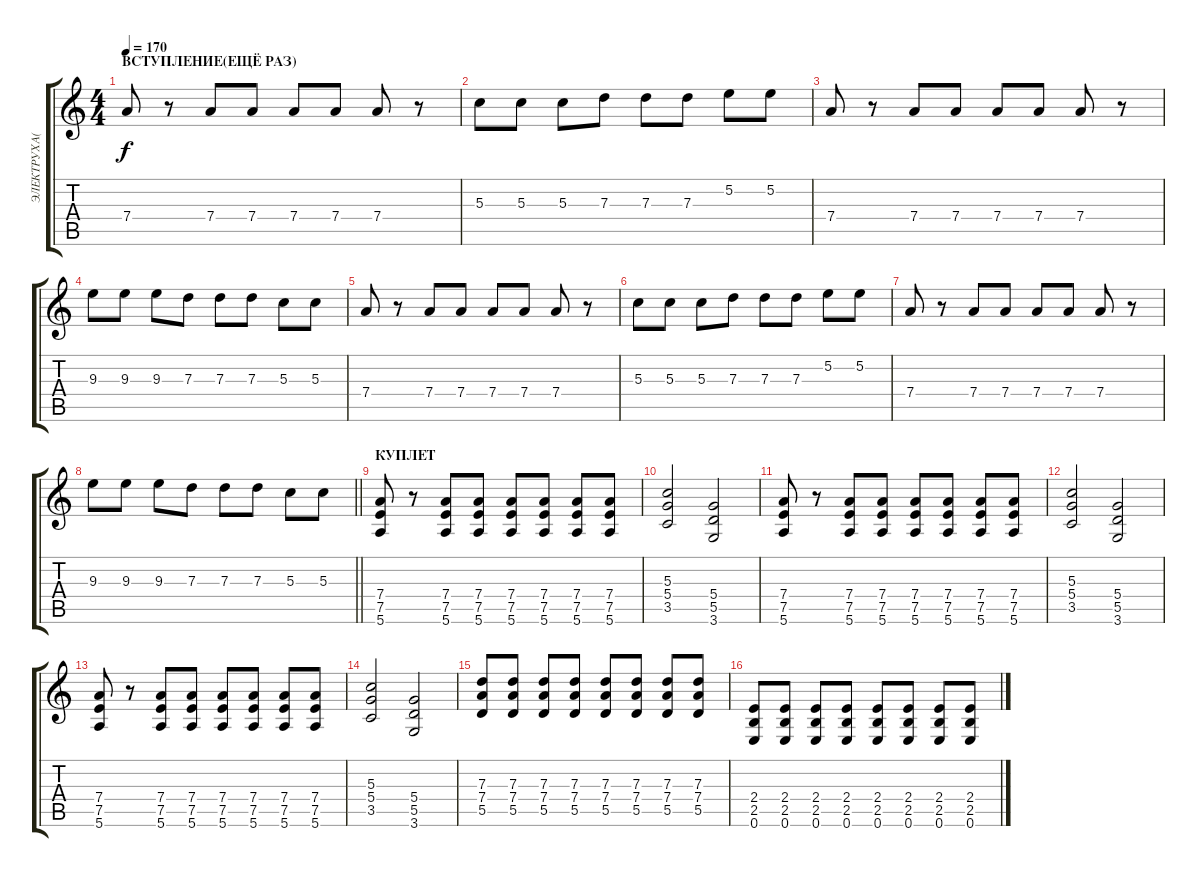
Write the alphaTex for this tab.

\track ("ЭЛЕКТРУХА(ВИНТ)" "ЭЛЕКТРУХА(") {instrument distortionguitar}
\staff {score tabs}
\tuning (E4 B3 G3 D3 A2 E2) {hide}
\ts (4 4)
\section ("" "ВСТУПЛЕНИЕ(ЕЩЁ РАЗ)")
\tempo 170
\clef g2
\ks c
7.4.8{dy f} r.8 7.4.8 7.4.8 7.4.8 7.4.8 7.4.8 r.8 |
5.3.8 5.3.8 5.3.8 7.3.8 7.3.8 7.3.8 5.2.8 5.2.8 |
7.4.8 r.8 7.4.8 7.4.8 7.4.8 7.4.8 7.4.8 r.8 |
9.3.8 9.3.8 9.3.8 7.3.8 7.3.8 7.3.8 5.3.8 5.3.8 |
7.4.8 r.8 7.4.8 7.4.8 7.4.8 7.4.8 7.4.8 r.8 |
5.3.8 5.3.8 5.3.8 7.3.8 7.3.8 7.3.8 5.2.8 5.2.8 |
7.4.8 r.8 7.4.8 7.4.8 7.4.8 7.4.8 7.4.8 r.8 |
\barLineRight lightlight
9.3.8 9.3.8 9.3.8 7.3.8 7.3.8 7.3.8 5.3.8 5.3.8 |
\section ("" "КУПЛЕТ")
(7.4 7.5 5.6).8 r.8 (7.4 7.5 5.6).8 (7.4 7.5 5.6).8 (7.4 7.5 5.6).8 (7.4 7.5 5.6).8 (7.4 7.5 5.6).8 (7.4 7.5 5.6).8 |
(5.3 5.4 3.5).2 (5.4 5.5 3.6).2 |
(7.4 7.5 5.6).8 r.8 (7.4 7.5 5.6).8 (7.4 7.5 5.6).8 (7.4 7.5 5.6).8 (7.4 7.5 5.6).8 (7.4 7.5 5.6).8 (7.4 7.5 5.6).8 |
(5.3 5.4 3.5).2 (5.4 5.5 3.6).2 |
(7.4 7.5 5.6).8 r.8 (7.4 7.5 5.6).8 (7.4 7.5 5.6).8 (7.4 7.5 5.6).8 (7.4 7.5 5.6).8 (7.4 7.5 5.6).8 (7.4 7.5 5.6).8 |
(5.3 5.4 3.5).2 (5.4 5.5 3.6).2 |
(7.3 7.4 5.5).8 (7.3 7.4 5.5).8 (7.3 7.4 5.5).8 (7.3 7.4 5.5).8 (7.3 7.4 5.5).8 (7.3 7.4 5.5).8 (7.3 7.4 5.5).8 (7.3 7.4 5.5).8 |
(2.4 2.5 0.6).8 (2.4 2.5 0.6).8 (2.4 2.5 0.6).8 (2.4 2.5 0.6).8 (2.4 2.5 0.6).8 (2.4 2.5 0.6).8 (2.4 2.5 0.6).8 (2.4 2.5 0.6).8
